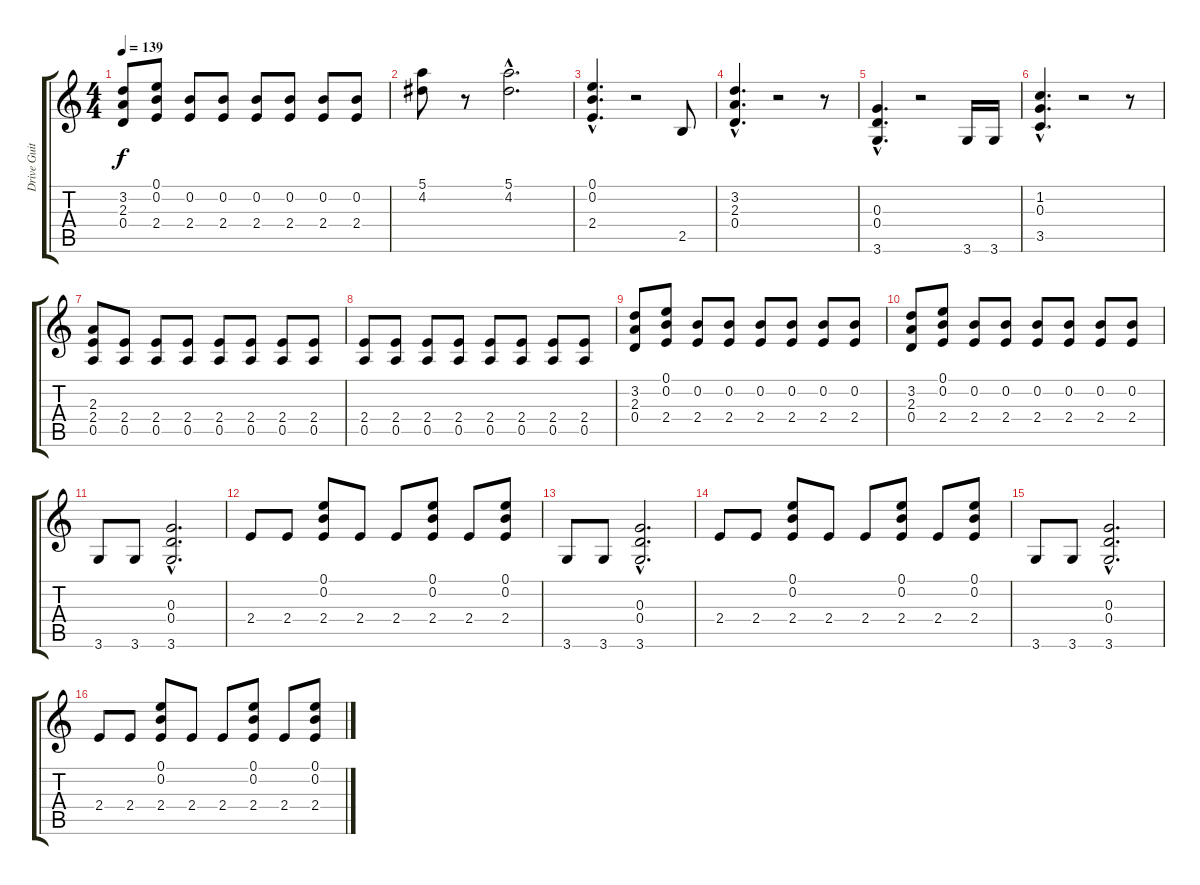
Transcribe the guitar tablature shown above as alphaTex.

\track ("Drive Guitar" "Drive Guit") {instrument overdrivenguitar}
\staff {score tabs}
\tuning (E4 B3 G3 D3 A2 E2) {hide}
\ts (4 4)
\tempo 139
\clef g2
\ks c
(3.2 2.3 0.4).8{dy f} (0.1 0.2 2.4).8 (0.2 2.4).8 (0.2 2.4).8 (0.2 2.4).8 (0.2 2.4).8 (0.2 2.4).8 (0.2 2.4).8 |
(5.1 4.2).8 r.8 (5.1{hac} 4.2{hac}).2{d} |
(0.1{hac} 0.2{hac} 2.4{hac}).4{d} r.2 2.5.8 |
(3.2{hac} 2.3{hac} 0.4{hac}).4{d} r.2 r.8 |
(0.3{hac} 0.4{hac} 3.6{hac}).4{d} r.2 3.6.16 3.6.16 |
(1.2{hac} 0.3{hac} 3.5{hac}).4{d} r.2 r.8 |
(2.3 2.4 0.5).8 (2.4 0.5).8 (2.4 0.5).8 (2.4 0.5).8 (2.4 0.5).8 (2.4 0.5).8 (2.4 0.5).8 (2.4 0.5).8 |
(2.4 0.5).8 (2.4 0.5).8 (2.4 0.5).8 (2.4 0.5).8 (2.4 0.5).8 (2.4 0.5).8 (2.4 0.5).8 (2.4 0.5).8 |
(3.2 2.3 0.4).8 (0.1 0.2 2.4).8 (0.2 2.4).8 (0.2 2.4).8 (0.2 2.4).8 (0.2 2.4).8 (0.2 2.4).8 (0.2 2.4).8 |
(3.2 2.3 0.4).8 (0.1 0.2 2.4).8 (0.2 2.4).8 (0.2 2.4).8 (0.2 2.4).8 (0.2 2.4).8 (0.2 2.4).8 (0.2 2.4).8 |
3.6.8 3.6.8 (0.3{hac} 0.4{hac} 3.6{hac}).2{d} |
2.4.8 2.4.8 (0.1 0.2 2.4).8 2.4.8 2.4.8 (0.1 0.2 2.4).8 2.4.8 (0.1 0.2 2.4).8 |
3.6.8 3.6.8 (0.3{hac} 0.4{hac} 3.6{hac}).2{d} |
2.4.8 2.4.8 (0.1 0.2 2.4).8 2.4.8 2.4.8 (0.1 0.2 2.4).8 2.4.8 (0.1 0.2 2.4).8 |
3.6.8 3.6.8 (0.3{hac} 0.4{hac} 3.6{hac}).2{d} |
2.4.8 2.4.8 (0.1 0.2 2.4).8 2.4.8 2.4.8 (0.1 0.2 2.4).8 2.4.8 (0.1 0.2 2.4).8
